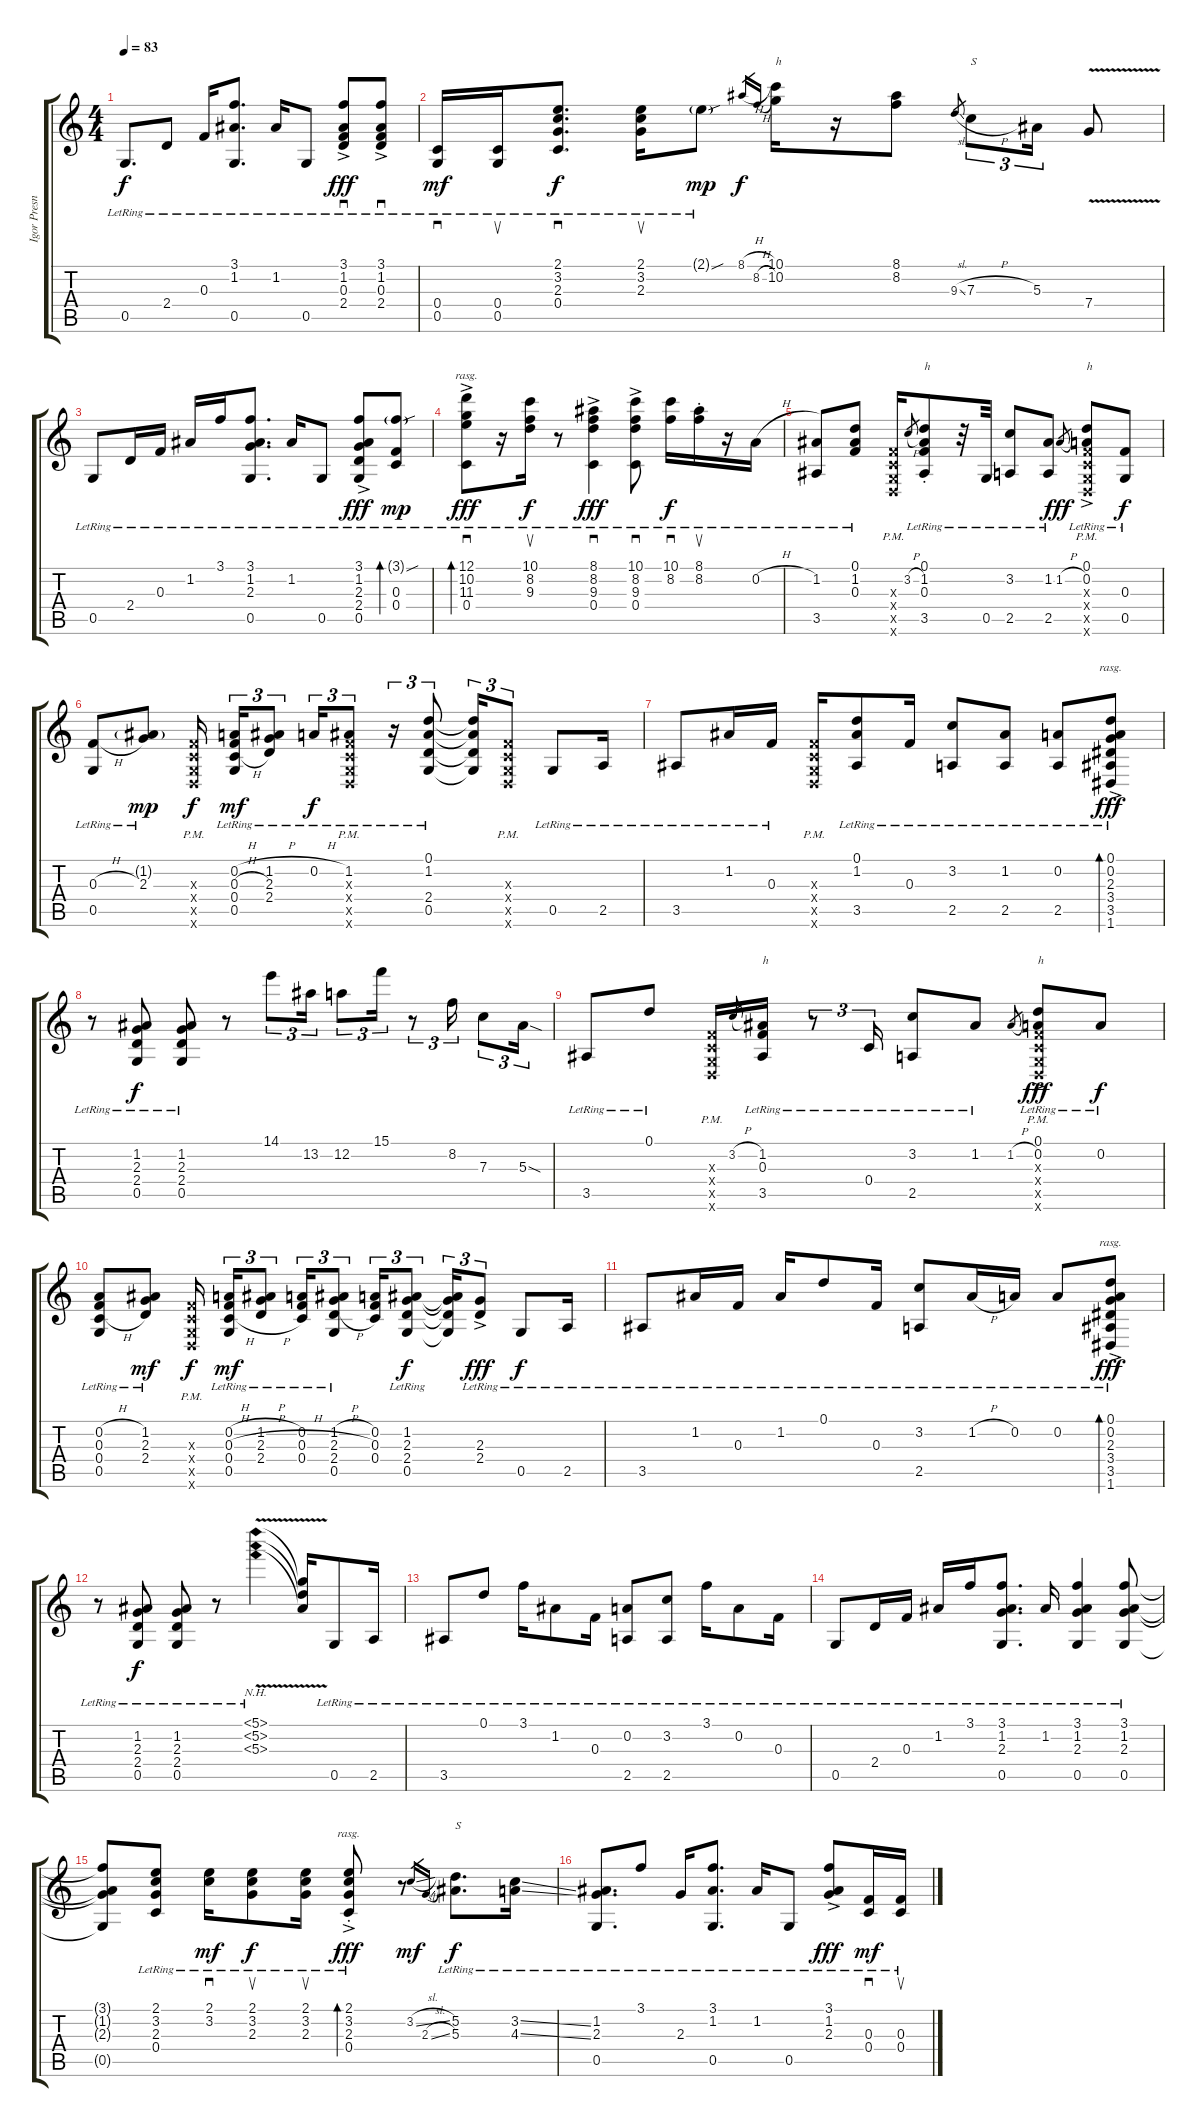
\track ("Igor Presnyakov" "Igor Presn") {instrument acousticguitarnylon}
\staff {score tabs}
\tuning (D4 A3 F3 C3 G2 D2) {hide}
\ts (4 4)
\tempo 83
\clef g2
\ks c
0.5{lr}.8{d dy f} 2.4{lr}.8 0.3{lr}.16 (3.1{lr} 1.2{lr} 0.5{lr}).8{d} 1.2{lr}.16 0.5{lr}.8 (3.1{lr} 1.2{ac lr} 0.3{lr} 2.4{lr}).8{sd dy fff} (3.1{lr} 1.2{ac lr} 0.3{lr} 2.4{lr}).8{sd} |
(0.4{lr} 0.5{lr}).16{sd dy mf} (0.4{lr} 0.5{lr}).16{su} (2.1{lr} 3.2{lr} 2.3{lr} 0.4{lr}).8{d sd dy f} (2.1{lr} 3.2{lr} 2.3{lr}).16{su} 2.1{sou g lr}.8{dy mp} 8.1{h}.16{gr dy f} 8.2{h}.16{gr} (10.1 10.2).16{txt "h"} r.16 (8.1 8.2).8 9.3{sl}.8{gr} 7.3{h}.8{tu (3 2) txt "S"} 5.3.16{tu (3 2)} 7.4{v}.8 |
0.5{lr}.8 2.4{lr}.16 0.3{lr}.16 1.2{lr}.16 3.1{lr}.16 (3.1{lr} 1.2{lr} 2.3{lr} 0.5{lr}).8{d} 1.2{lr}.16 0.5{lr}.8 (3.1{ac lr} 1.2{ac lr} 2.3{ac lr} 2.4{ac lr} 0.5{ac lr}).8{dy fff} (3.1{sou g lr} 0.3{lr} 0.4{lr}).8{bd 60 dy mp} |
(12.1{ac lr} 10.2{ac lr} 11.3 0.4{ac lr}).8{sd bd 30 rasg ii dy fff} r.16 (10.1{lr} 8.2{lr} 9.3{lr}).16{su dy f} r.8 (8.1{ac lr} 8.2{ac lr} 9.3{ac lr} 0.4{ac lr}).4{sd dy fff} (10.1{ac lr} 8.2{ac lr} 9.3{ac lr} 0.4{ac lr}).8{sd} (10.1{lr} 8.2{lr}).16{sd dy f} (8.1{st lr} 8.2{st lr}).16{su} r.16 0.2{h lr}.16 |
(1.2{lr} 3.5{lr}).8 (0.1{lr} 1.2{lr} 0.3{lr}).8 (0.3{pm x} 0.4{pm x} 0.5{pm x} 0.6{pm x}).16 3.2{h}.8{gr} (0.1{st lr} 1.2{st lr} 0.3{st lr} 3.5{st lr}).8{txt "h"} r.32 0.5{lr}.32 (3.2{lr} 2.5{lr}).8 (1.2{lr} 2.5{lr}).8 1.2{h}.8{gr dy fff} (0.1{pm} 0.2{ac pm lr} 0.3{ac x} 0.4{pm x} 0.5{pm x} 0.6{pm x}).8{txt "h"} (0.3{lr} 0.5{lr}).8{dy f} |
(0.3{h lr} 0.5{lr}).8 (1.2{g lr} 2.3{lr}).8{dy mp} (0.3{pm x} 0.4{pm x} 0.5{pm x} 0.6{pm x}).16{dy f beam splitsecondary} (0.2{h lr} 0.3{h} 0.4{h lr} 0.5).16{tu (3 2) dy mf} (1.2{h lr} 2.3 2.4{lr}).8{tu (3 2)} 0.2{h lr}.16{tu (3 2) dy f} (1.2{lr} 0.3{pm x} 0.4{pm x} 0.5{pm x} 0.6{pm x}).8{tu (3 2)} r.16{tu (3 2)} (0.1{lr} 1.2{lr} 2.4{lr} 0.5{lr}).8{tu (3 2)} (0.1{t} 1.2{t} 2.4{t} 0.5{t}).16{tu (3 2)} (0.3{pm x} 0.4{pm x} 0.5{pm x} 0.6{pm x}).8{tu (3 2)} 0.5{lr}.8 2.5{lr}.16 |
3.5{lr}.8 1.2{lr}.16 0.3{lr}.16 (0.3{pm x} 0.4{pm x} 0.5{pm x} 0.6{pm x}).16 (0.1{lr} 1.2{lr} 3.5{lr}).8 0.3{lr}.16 (3.2{lr} 2.5{lr}).8 (1.2{lr} 2.5{lr}).8 (0.2{lr} 2.5{lr}).8 (0.1{lr} 0.2{lr} 2.3{lr} 3.4{lr} 3.5{ac lr} 1.6{lr}).8{bd 60 rasg ii dy fff} |
r.8 (1.2{lr} 2.3{lr} 2.4{lr} 0.5{lr}).8{dy f} (1.2{lr} 2.3{lr} 2.4{lr} 0.5{lr}).8 r.8 14.1.8{tu (3 2)} 13.2.16{tu (3 2)} 12.2.8{tu (3 2)} 15.1.16{tu (3 2)} r.8{tu (3 2)} 8.2.16{tu (3 2)} 7.3.8{tu (3 2)} 5.3{sod}.16{tu (3 2)} |
3.5{lr}.8 0.1{lr}.8 (0.3{pm x} 0.4{pm x} 0.5{pm x} 0.6{pm x}).16 3.2{h}.8{gr} (1.2{lr} 0.3{lr} 3.5).16{txt "h"} r.8{tu (3 2)} 0.4{lr}.16{tu (3 2)} (3.2{lr} 2.5{lr}).8 1.2{lr}.8 1.2{h}.8{gr} (0.1{ac pm} 0.2{ac pm lr} 0.3{ac pm x} 0.4{ac pm x} 0.5{ac pm x} 0.6{ac pm x}).8{txt "h" dy fff} 0.2{lr}.8{dy f} |
(0.2{h lr} 0.3{h lr} 0.4{h lr} 0.5{lr}).8 (1.2{lr} 2.3{lr} 2.4{lr}).8{dy mf} (0.3{pm x} 0.4{pm x} 0.5{pm x} 0.6{pm x}).16{dy f beam splitsecondary} (0.2{h} 0.3{h lr} 0.4{h lr} 0.5{lr}).16{tu (3 2) dy mf} (1.2{h} 2.3{h lr} 2.4{h lr}).8{tu (3 2)} (0.2 0.3{h lr} 0.4{lr}).16{tu (3 2)} (1.2{h} 2.3{h lr} 2.4{h lr} 0.5{lr}).8{tu (3 2)} (0.2 0.3 0.4).16{tu (3 2)} (1.2 2.3{lr} 2.4{lr} 0.5{lr}).8{tu (3 2) dy f} (1.2{t} 2.3{t} 2.4{t} 0.5{t}).16{tu (3 2)} (2.3{ac lr} 2.4{ac lr}).8{tu (3 2) dy fff} 0.5{lr}.8{dy f} 2.5{lr}.16 |
3.5{lr}.8 1.2{lr}.16 0.3{lr}.16 1.2{lr}.16 0.1{lr}.8 0.3{lr}.16 (3.2{lr} 2.5{lr}).8 1.2{h lr}.16 0.2{lr}.16 0.2{lr}.8 (0.1{lr} 0.2{lr} 2.3{lr} 3.4{lr} 3.5{ac lr} 1.6{lr}).8{bd 60 rasg ii dy fff} |
r.8 (1.2{lr} 2.3{lr} 2.4{lr} 0.5{lr}).8{dy f} (1.2{lr} 2.3{lr} 2.4{lr} 0.5{lr}).8 r.8 (5.1{nh v lr} 5.2{nh lr} 5.3{nh lr}).4 (5.1{t} 5.2{t} 5.3{t}).16 0.5{lr}.8 2.5{lr}.16 |
3.5{lr}.8 0.1{lr}.8 3.1{lr}.16 1.2{lr}.8 0.3{lr}.16 (0.2{lr} 2.5{lr}).8 (3.2{lr} 2.5{lr}).8 3.1{lr}.16 0.2{lr}.8 0.3{lr}.16 |
0.5{lr}.8 2.4{lr}.16 0.3{lr}.16 1.2{lr}.16 3.1{lr}.16 (3.1{lr} 1.2{lr} 2.3{lr} 0.5{lr}).8{d} 1.2{lr}.16 (3.1{lr} 1.2{lr} 2.3{lr} 0.5{lr}).4 (3.1{lr} 1.2{lr} 2.3{lr} 0.5{lr}).8 |
(3.1{t} 1.2{t} 2.3{t} 0.5{t}).8 (2.1{lr} 3.2{lr} 2.3{lr} 0.4{lr}).8 (2.1{lr} 3.2{lr}).16{sd dy mf} (2.1{lr} 3.2{lr} 2.3{lr}).8{su dy f} (2.1{lr} 3.2{lr} 2.3{lr}).16{su} (2.1{ac st lr} 3.2{ac st lr} 2.3{ac st lr} 0.4{ac st lr}).8{bd 30 rasg ii dy fff} r.8 3.2{sl}.16{gr dy mf} 2.3{sl}.16{gr} (5.2{lr} 5.3{lr}).8{d txt "S" dy f} (3.2{ss lr} 4.3{ss lr}).16 |
(1.2{lr} 2.3{lr} 0.5{lr}).8{d} 3.1{lr}.8 2.3{lr}.16 (3.1{lr} 1.2{lr} 0.5{lr}).8{d} 1.2{lr}.16 0.5{lr}.8 (3.1{ac lr} 1.2{ac lr} 2.3{ac lr}).8{dy fff} (0.3{lr} 0.4{lr}).16{sd dy mf} (0.3{lr} 0.4{lr}).16{su}
